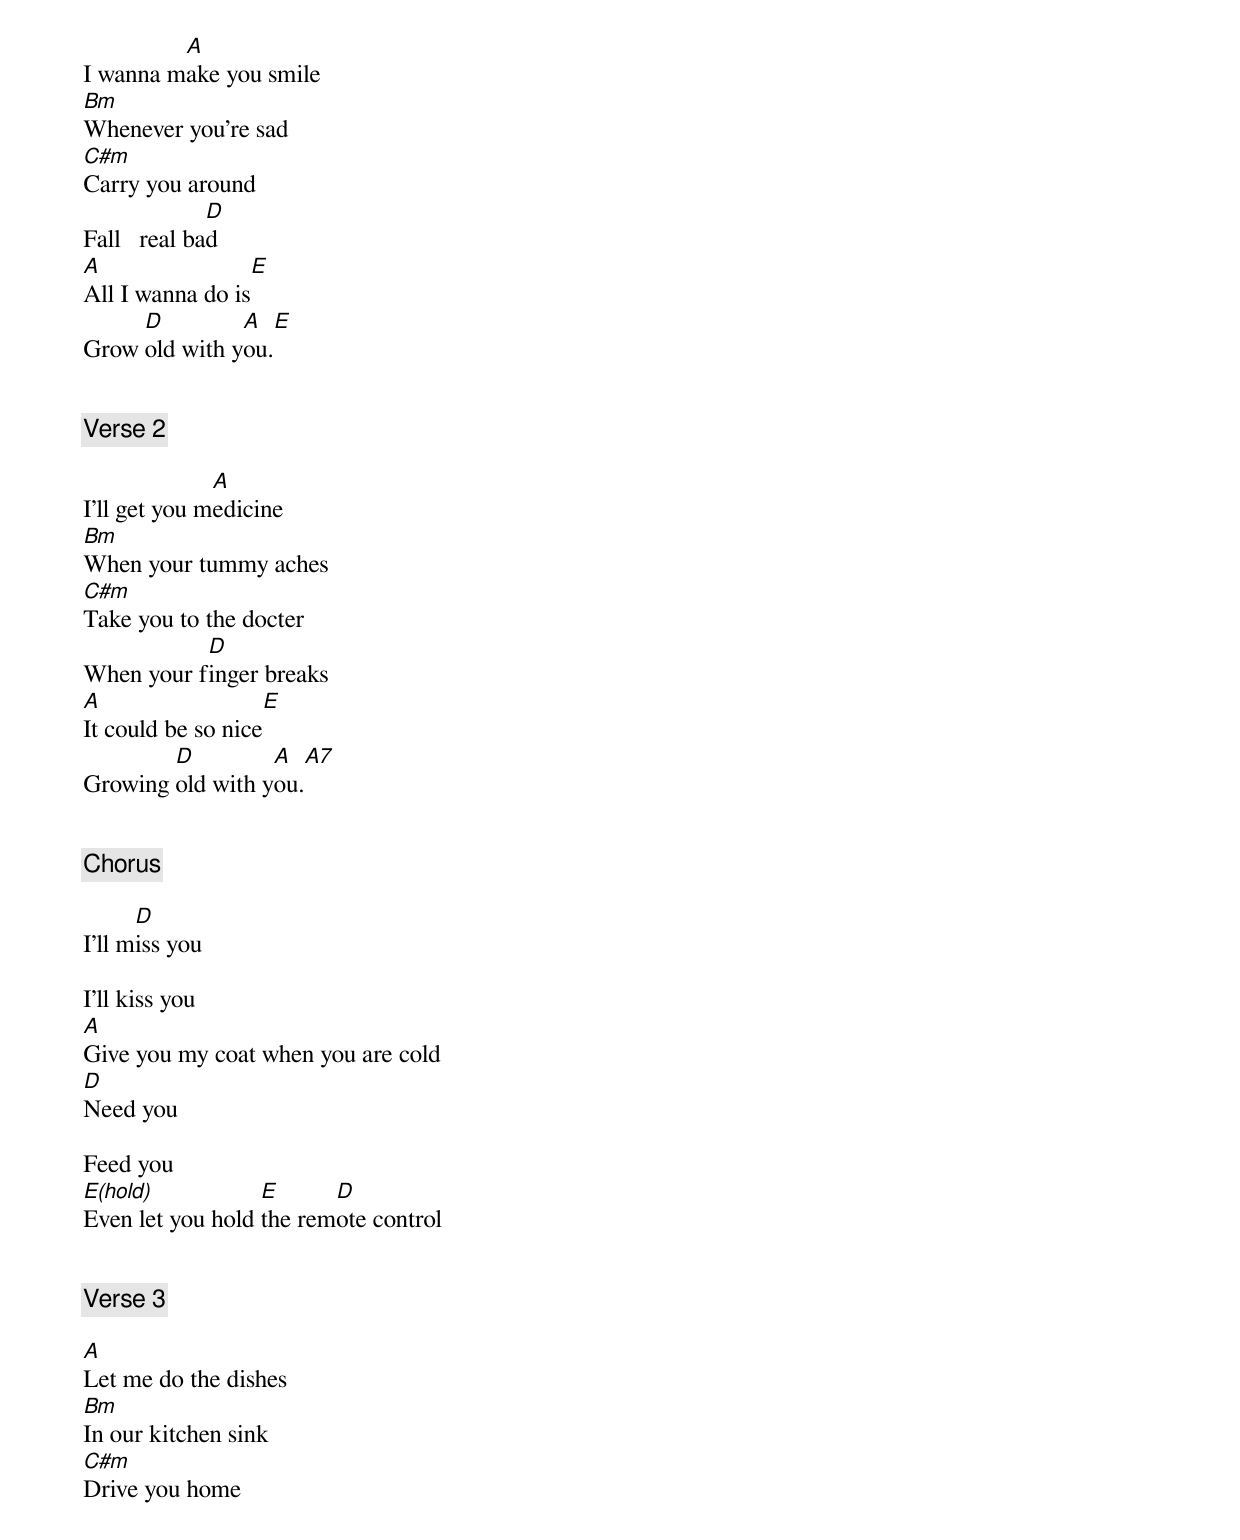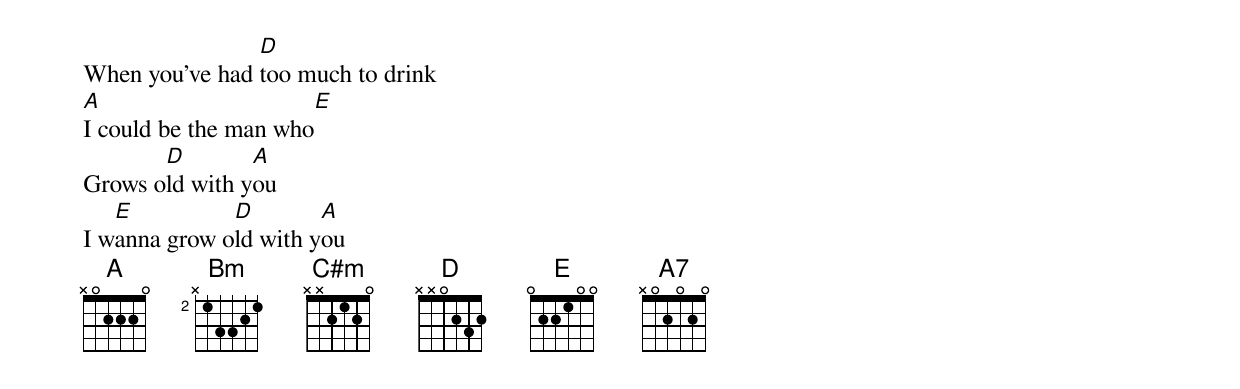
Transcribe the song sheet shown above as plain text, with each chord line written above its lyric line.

A  = x02220
Bm = x24432
C#m= x46654
D  = xx0232
E  = 022100
A7 = x02020

         A
I wanna make you smile
Bm
Whenever you're sad
C#m
Carry you around
              D
Fall   real bad
A                  E
All I wanna do is
     D         A     E
Grow old with you.


[Verse 2]

              A
I'll get you medicine
Bm
When your tummy aches
C#m
Take you to the docter
           D
When your finger breaks
A                    E
It could be so nice
        D         A    A7
Growing old with you.


[Chorus]

      D
I'll miss you

I'll kiss you
A
Give you my coat when you are cold
D
Need you

Feed you
E(hold)           E      D
Even let you hold the remote control


[Verse 3]

A
Let me do the dishes
Bm
In our kitchen sink
C#m
Drive you home
                D
When you've had too much to drink
A                       E
I could be the man who
       D        A
Grows old with you
   E          D        A
I wanna grow old with you
